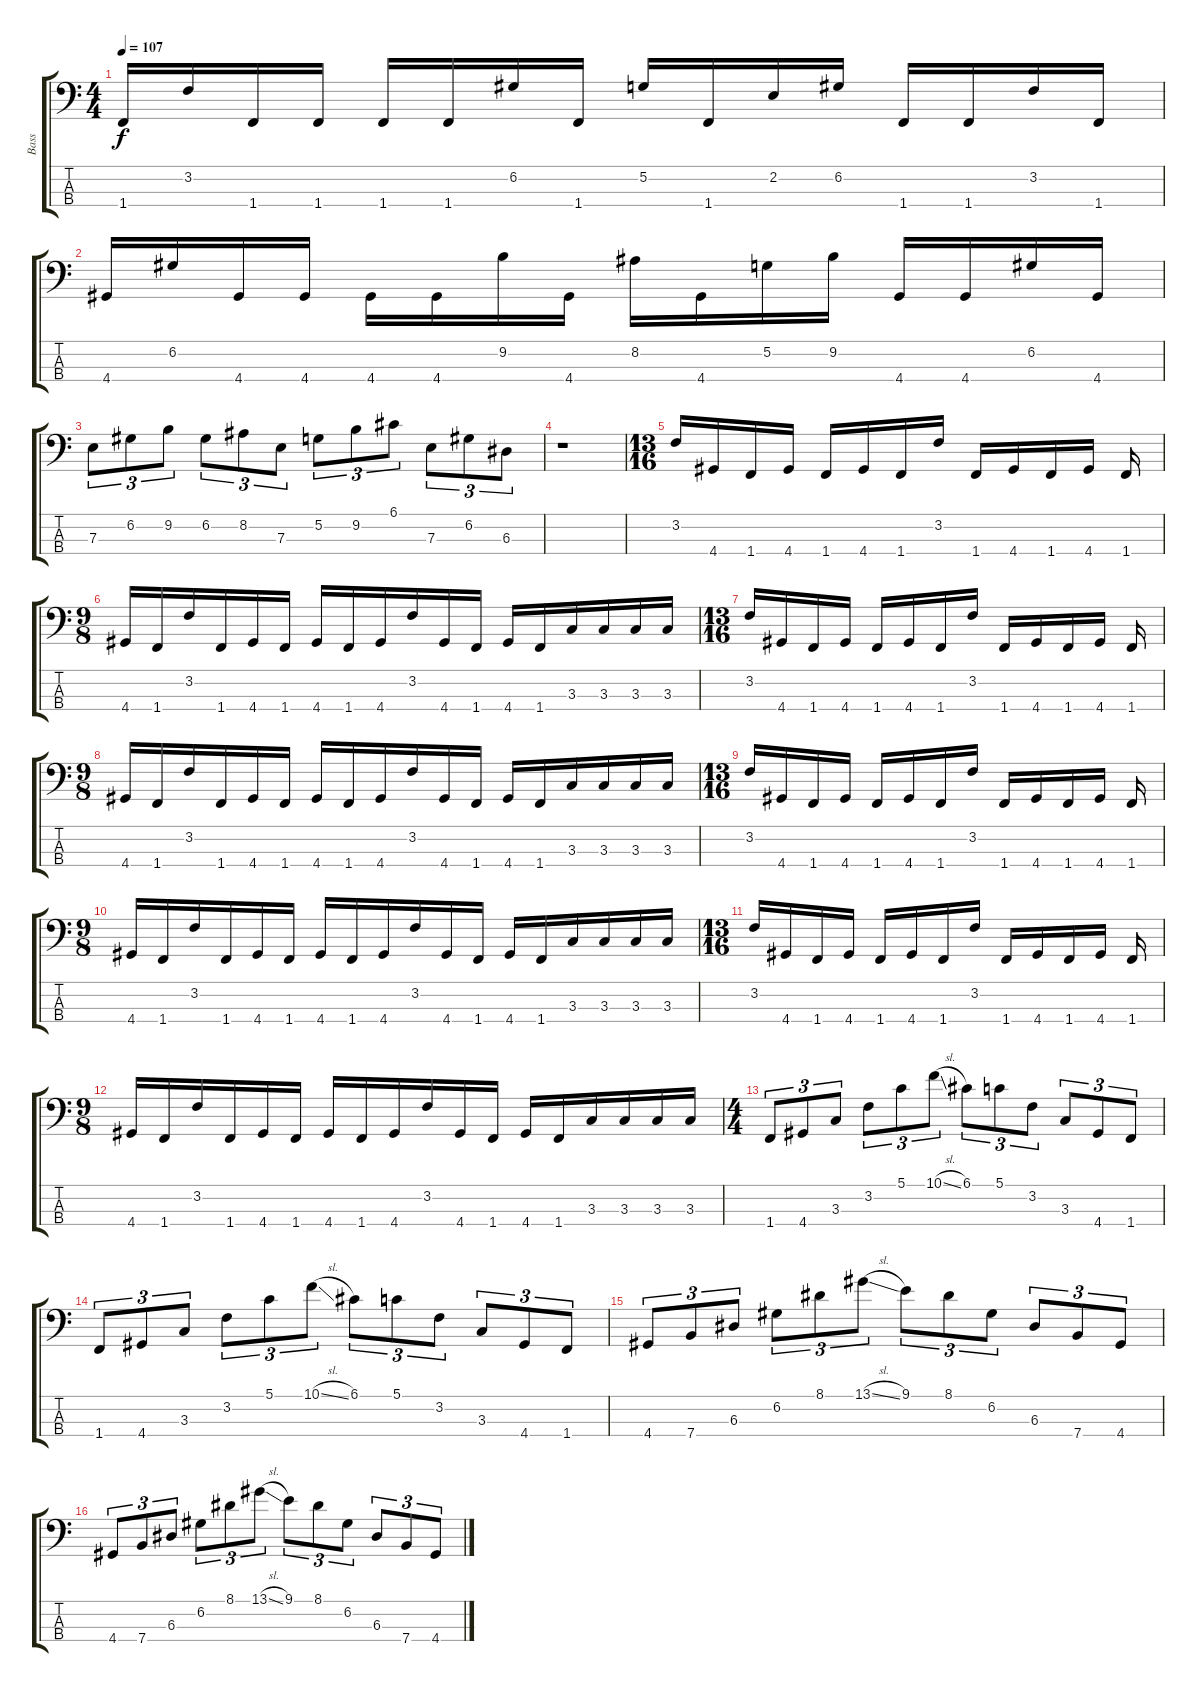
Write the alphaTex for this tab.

\track ("Bass" "Bass") {instrument electricbasspick}
\staff {score tabs}
\tuning (G2 D2 A1 E1) {hide}
\ts (4 4)
\tempo 107
\clef f4
\ks c
1.4.16{dy f} 3.2.16 1.4.16 1.4.16 1.4.16 1.4.16 6.2.16 1.4.16 5.2.16 1.4.16 2.2.16 6.2.16 1.4.16 1.4.16 3.2.16 1.4.16 |
4.4.16 6.2.16 4.4.16 4.4.16 4.4.16 4.4.16 9.2.16 4.4.16 8.2.16 4.4.16 5.2.16 9.2.16 4.4.16 4.4.16 6.2.16 4.4.16 |
7.3.8{tu (3 2)} 6.2.8{tu (3 2)} 9.2.8{tu (3 2)} 6.2.8{tu (3 2)} 8.2.8{tu (3 2)} 7.3.8{tu (3 2)} 5.2.8{tu (3 2)} 9.2.8{tu (3 2)} 6.1.8{tu (3 2)} 7.3.8{tu (3 2)} 6.2.8{tu (3 2)} 6.3.8{tu (3 2)} |
r.1 |
\ts (13 16)
3.2.16 4.4.16 1.4.16 4.4.16 1.4.16 4.4.16 1.4.16 3.2.16 1.4.16 4.4.16 1.4.16 4.4.16 1.4.16 |
\ts (9 8)
4.4.16 1.4.16 3.2.16 1.4.16 4.4.16 1.4.16 4.4.16 1.4.16 4.4.16 3.2.16 4.4.16 1.4.16 4.4.16 1.4.16 3.3.16 3.3.16 3.3.16 3.3.16 |
\ts (13 16)
3.2.16 4.4.16 1.4.16 4.4.16 1.4.16 4.4.16 1.4.16 3.2.16 1.4.16 4.4.16 1.4.16 4.4.16 1.4.16 |
\ts (9 8)
4.4.16 1.4.16 3.2.16 1.4.16 4.4.16 1.4.16 4.4.16 1.4.16 4.4.16 3.2.16 4.4.16 1.4.16 4.4.16 1.4.16 3.3.16 3.3.16 3.3.16 3.3.16 |
\ts (13 16)
3.2.16 4.4.16 1.4.16 4.4.16 1.4.16 4.4.16 1.4.16 3.2.16 1.4.16 4.4.16 1.4.16 4.4.16 1.4.16 |
\ts (9 8)
4.4.16 1.4.16 3.2.16 1.4.16 4.4.16 1.4.16 4.4.16 1.4.16 4.4.16 3.2.16 4.4.16 1.4.16 4.4.16 1.4.16 3.3.16 3.3.16 3.3.16 3.3.16 |
\ts (13 16)
3.2.16 4.4.16 1.4.16 4.4.16 1.4.16 4.4.16 1.4.16 3.2.16 1.4.16 4.4.16 1.4.16 4.4.16 1.4.16 |
\ts (9 8)
4.4.16 1.4.16 3.2.16 1.4.16 4.4.16 1.4.16 4.4.16 1.4.16 4.4.16 3.2.16 4.4.16 1.4.16 4.4.16 1.4.16 3.3.16 3.3.16 3.3.16 3.3.16 |
\ts (4 4)
1.4.8{tu (3 2)} 4.4.8{tu (3 2)} 3.3.8{tu (3 2)} 3.2.8{tu (3 2)} 5.1.8{tu (3 2)} 10.1{sl}.8{tu (3 2)} 6.1.8{tu (3 2)} 5.1.8{tu (3 2)} 3.2.8{tu (3 2)} 3.3.8{tu (3 2)} 4.4.8{tu (3 2)} 1.4.8{tu (3 2)} |
1.4.8{tu (3 2)} 4.4.8{tu (3 2)} 3.3.8{tu (3 2)} 3.2.8{tu (3 2)} 5.1.8{tu (3 2)} 10.1{sl}.8{tu (3 2)} 6.1.8{tu (3 2)} 5.1.8{tu (3 2)} 3.2.8{tu (3 2)} 3.3.8{tu (3 2)} 4.4.8{tu (3 2)} 1.4.8{tu (3 2)} |
4.4.8{tu (3 2)} 7.4.8{tu (3 2)} 6.3.8{tu (3 2)} 6.2.8{tu (3 2)} 8.1.8{tu (3 2)} 13.1{sl}.8{tu (3 2)} 9.1.8{tu (3 2)} 8.1.8{tu (3 2)} 6.2.8{tu (3 2)} 6.3.8{tu (3 2)} 7.4.8{tu (3 2)} 4.4.8{tu (3 2)} |
4.4.8{tu (3 2)} 7.4.8{tu (3 2)} 6.3.8{tu (3 2)} 6.2.8{tu (3 2)} 8.1.8{tu (3 2)} 13.1{sl}.8{tu (3 2)} 9.1.8{tu (3 2)} 8.1.8{tu (3 2)} 6.2.8{tu (3 2)} 6.3.8{tu (3 2)} 7.4.8{tu (3 2)} 4.4.8{tu (3 2)}
